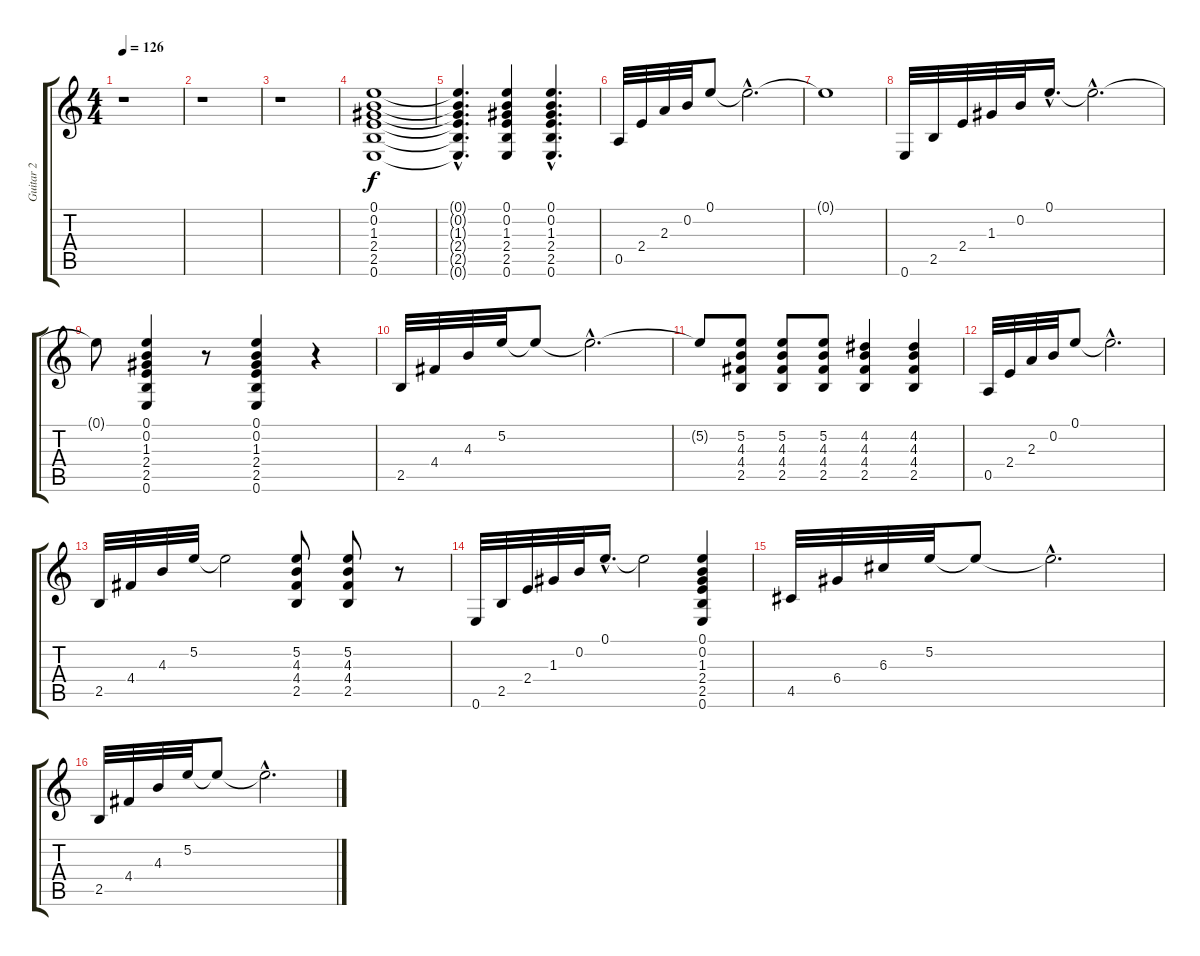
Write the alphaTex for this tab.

\track ("Guitar 2" "Guitar 2") {instrument electricguitarclean}
\staff {score tabs}
\tuning (E4 B3 G3 D3 A2 E2) {hide}
\ts (4 4)
\tempo 126
\clef g2
\ks c
r.1{dy f} |
r.1 |
r.1 |
(0.1 0.2 1.3 2.4 2.5 0.6).1 |
(0.1{hac t} 0.2{hac t} 1.3{hac t} 2.4{hac t} 2.5{hac t} 0.6{hac t}).4{d} (0.1 0.2 1.3 2.4 2.5 0.6).4 (0.1{hac} 0.2{hac} 1.3{hac} 2.4{hac} 2.5{hac} 0.6{hac}).4{d} |
0.5.32 2.4.32 2.3.32 0.2.32 0.1.8 0.1{hac t}.2{d} |
0.1{t}.1 |
0.6.32 2.5.32 2.4.32 1.3.32 0.2.32 0.1{hac}.16{d} 0.1{hac t}.2{d} |
0.1{t}.8 (0.1 0.2 1.3 2.4 2.5 0.6).4 r.8 (0.1 0.2 1.3 2.4 2.5 0.6).4 r.4 |
2.5.32 4.4.32 4.3.32 5.2.32 5.2{t}.8 5.2{hac t}.2{d} |
5.2{t}.8 (5.2 4.3 4.4 2.5).8 (5.2 4.3 4.4 2.5).8 (5.2 4.3 4.4 2.5).8 (4.2 4.3 4.4 2.5).4 (4.2 4.3 4.4 2.5).4 |
0.5.32 2.4.32 2.3.32 0.2.32 0.1.8 0.1{hac t}.2{d} |
2.5.32 4.4.32 4.3.32 5.2.32 5.2{t}.2 (5.2 4.3 4.4 2.5).8 (5.2 4.3 4.4 2.5).8 r.8 |
0.6.32 2.5.32 2.4.32 1.3.32 0.2.32 0.1{hac}.16{d} 0.1{t}.2 (0.1 0.2 1.3 2.4 2.5 0.6).4 |
4.5.32 6.4.32 6.3.32 5.2.32 5.2{t}.8 5.2{hac t}.2{d} |
2.5.32 4.4.32 4.3.32 5.2.32 5.2{t}.8 5.2{hac t}.2{d}
